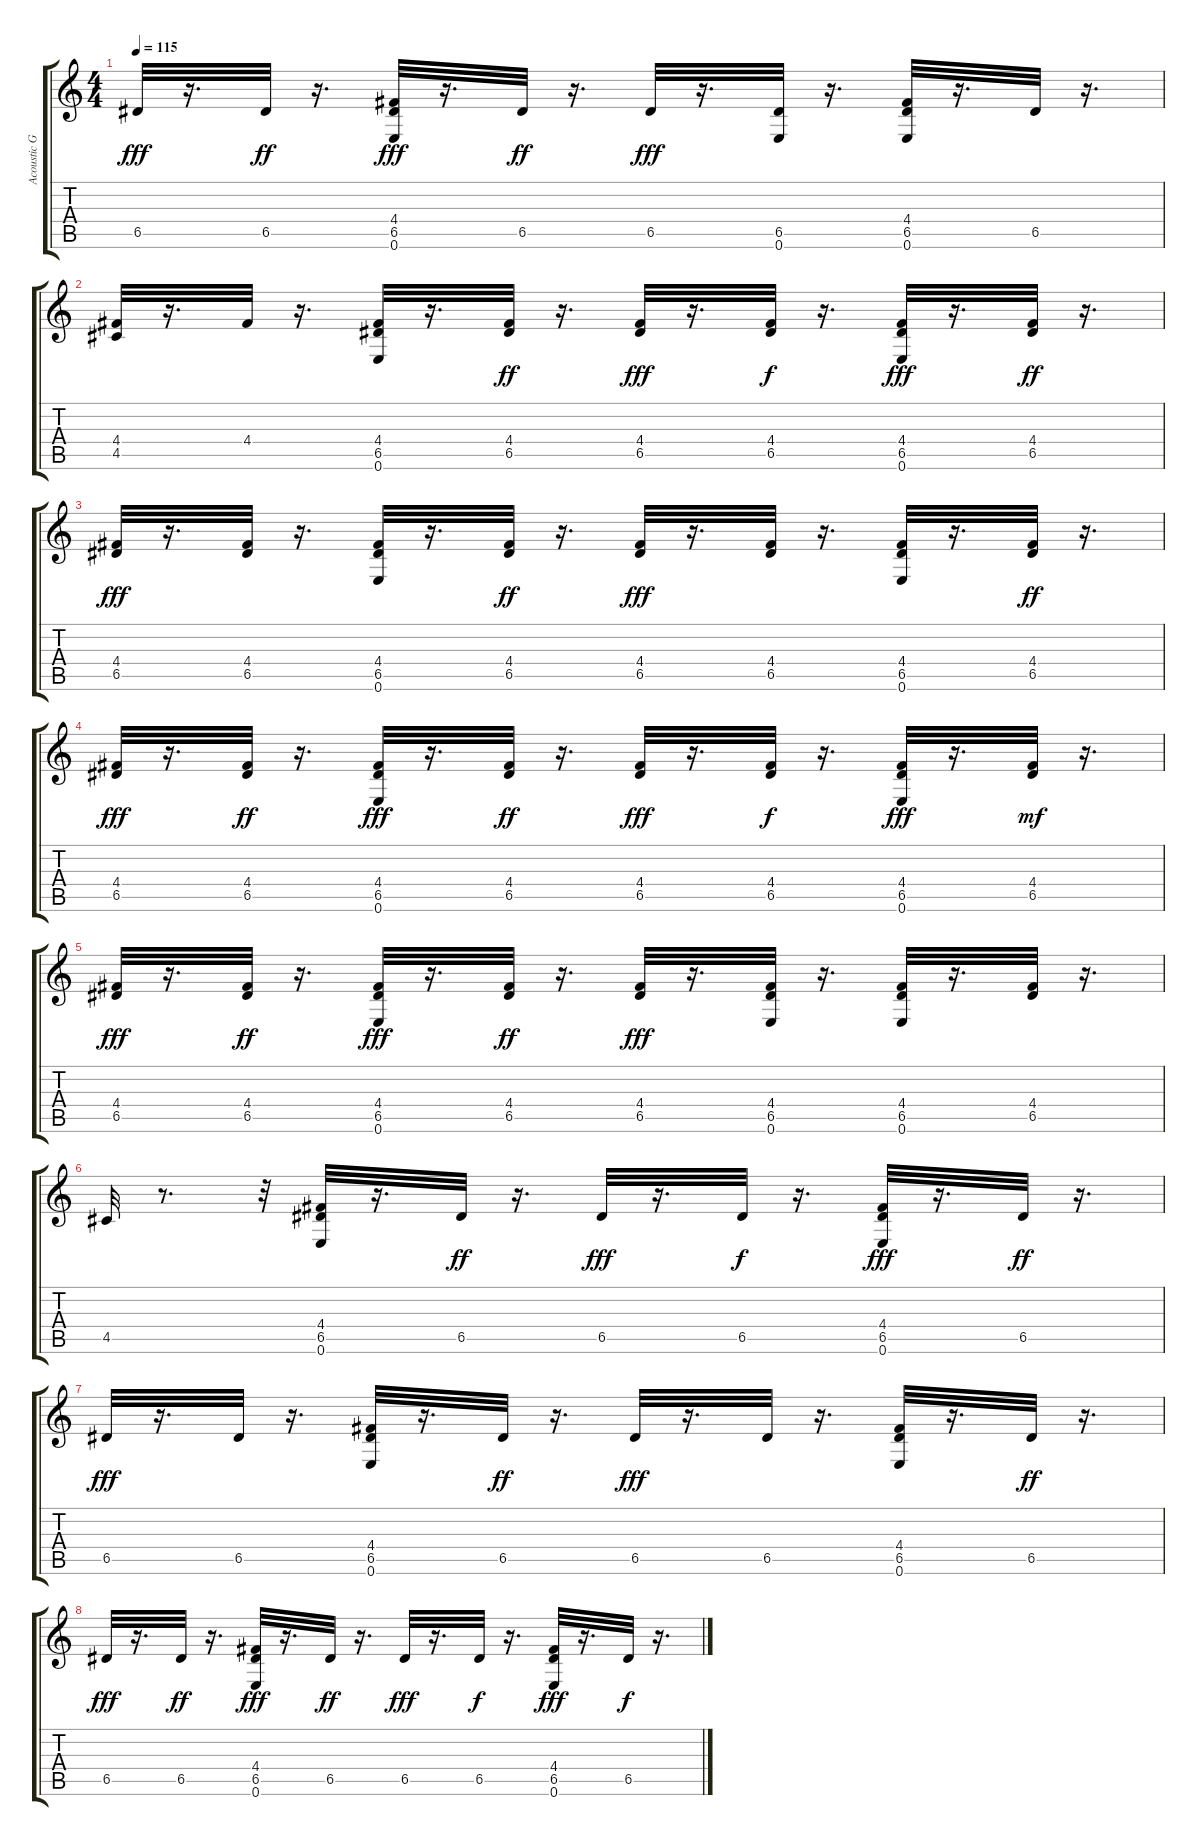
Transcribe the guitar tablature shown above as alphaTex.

\track ("Acoustic Guitar" "Acoustic G") {instrument acousticguitarsteel}
\staff {score tabs}
\tuning (E4 B3 G3 D3 A2 E2) {hide}
\ts (4 4)
\tempo 115
\clef g2
\ks c
6.5.32{dy fff} r.16{d} 6.5.32{dy ff} r.16{d} (4.4 6.5 0.6).32{dy fff} r.16{d} 6.5.32{dy ff} r.16{d} 6.5.32{dy fff} r.16{d} (6.5 0.6).32 r.16{d} (4.4 6.5 0.6).32 r.16{d} 6.5.32 r.16{d} |
(4.4 4.5).32 r.16{d} 4.4.32 r.16{d} (4.4 6.5 0.6).32 r.16{d} (4.4 6.5).32{dy ff} r.16{d} (4.4 6.5).32{dy fff} r.16{d} (4.4 6.5).32{dy f} r.16{d} (4.4 6.5 0.6).32{dy fff} r.16{d} (4.4 6.5).32{dy ff} r.16{d} |
(4.4 6.5).32{dy fff} r.16{d} (4.4 6.5).32 r.16{d} (4.4 6.5 0.6).32 r.16{d} (4.4 6.5).32{dy ff} r.16{d} (4.4 6.5).32{dy fff} r.16{d} (4.4 6.5).32 r.16{d} (4.4 6.5 0.6).32 r.16{d} (4.4 6.5).32{dy ff} r.16{d} |
(4.4 6.5).32{dy fff} r.16{d} (4.4 6.5).32{dy ff} r.16{d} (4.4 6.5 0.6).32{dy fff} r.16{d} (4.4 6.5).32{dy ff} r.16{d} (4.4 6.5).32{dy fff} r.16{d} (4.4 6.5).32{dy f} r.16{d} (4.4 6.5 0.6).32{dy fff} r.16{d} (4.4 6.5).32{dy mf} r.16{d} |
(4.4 6.5).32{dy fff} r.16{d} (4.4 6.5).32{dy ff} r.16{d} (4.4 6.5 0.6).32{dy fff} r.16{d} (4.4 6.5).32{dy ff} r.16{d} (4.4 6.5).32{dy fff} r.16{d} (4.4 6.5 0.6).32 r.16{d} (4.4 6.5 0.6).32 r.16{d} (4.4 6.5).32 r.16{d} |
4.5.32 r.8{d} r.32 (4.4 6.5 0.6).32 r.16{d} 6.5.32{dy ff} r.16{d} 6.5.32{dy fff} r.16{d} 6.5.32{dy f} r.16{d} (4.4 6.5 0.6).32{dy fff} r.16{d} 6.5.32{dy ff} r.16{d} |
6.5.32{dy fff} r.16{d} 6.5.32 r.16{d} (4.4 6.5 0.6).32 r.16{d} 6.5.32{dy ff} r.16{d} 6.5.32{dy fff} r.16{d} 6.5.32 r.16{d} (4.4 6.5 0.6).32 r.16{d} 6.5.32{dy ff} r.16{d} |
6.5.32{dy fff} r.16{d} 6.5.32{dy ff} r.16{d} (4.4 6.5 0.6).32{dy fff} r.16{d} 6.5.32{dy ff} r.16{d} 6.5.32{dy fff} r.16{d} 6.5.32{dy f} r.16{d} (4.4 6.5 0.6).32{dy fff} r.16{d} 6.5.32{dy f} r.16{d}
